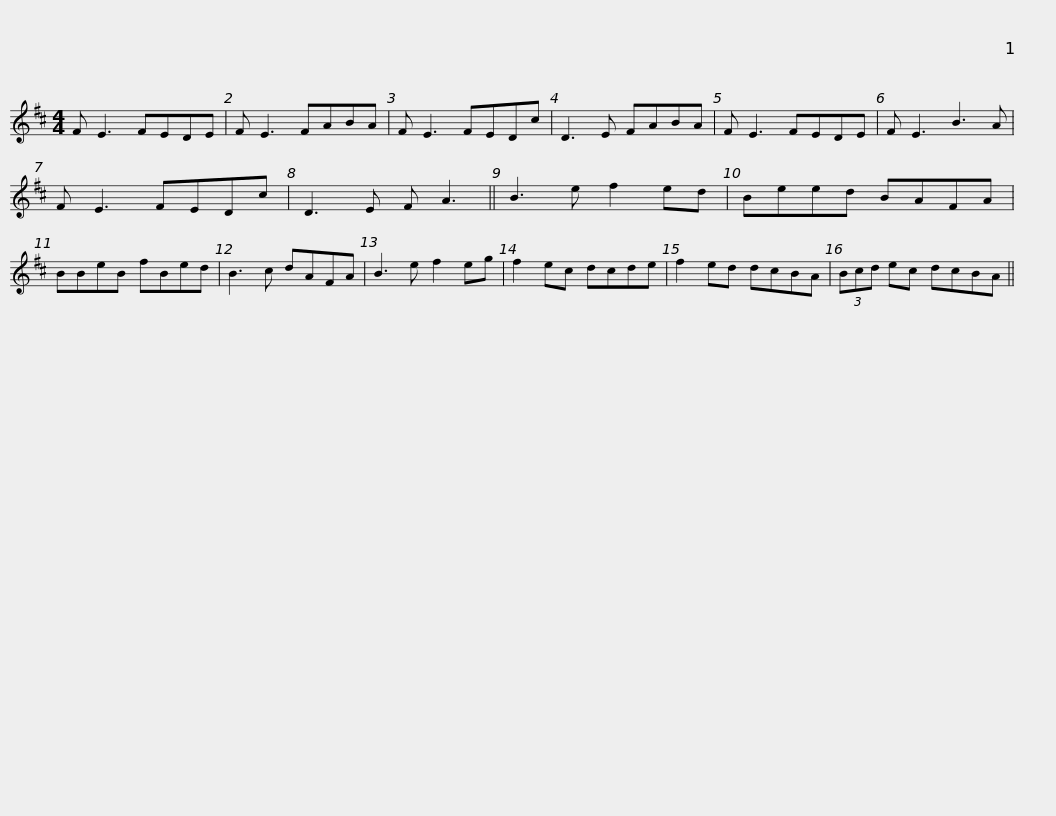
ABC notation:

X:1
L:1/8
M:4/4
I:linebreak $
K:Bmin
V:1 treble
V:1
 F E3 FEDE | F E3 FABA | F E3 FEDc | D3 E FABA | F E3 FEDE | %5
 F E3 B3 A |$ F E3 FEDc | D3 E F A3 || B3 e f2 ed | Beed BAFA | %10
 BBeB fBed | B3 c dAFA |$ B3 e f2 eg | f2 ec dcde | f2 ed dcBA | %15
 (3Bcd ec dcBA || %16
